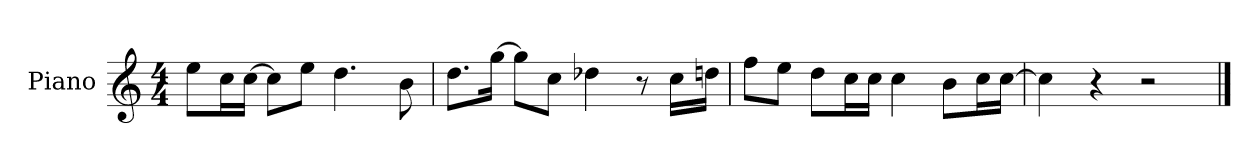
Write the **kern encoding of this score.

**kern
*part1
*staff1
*I"Piano
*I'Pno.
*clefG2
*k[]
*M4/4
=1
8ee\L
16cc\L
[16cc\JJ
8cc\L]
8ee\J
4.dd\
8b\
=2
8.dd\L
[16gg\Jk
8gg\L]
8cc\J
4dd-X\
8r
16cc\LL
16ddn\JJ
=3
8ff\L
8ee\J
8dd\L
16cc\L
16cc\JJ
4cc\
8b\L
16cc\L
[16cc\JJ
=4
4cc\]
4r
2r
==
*-
